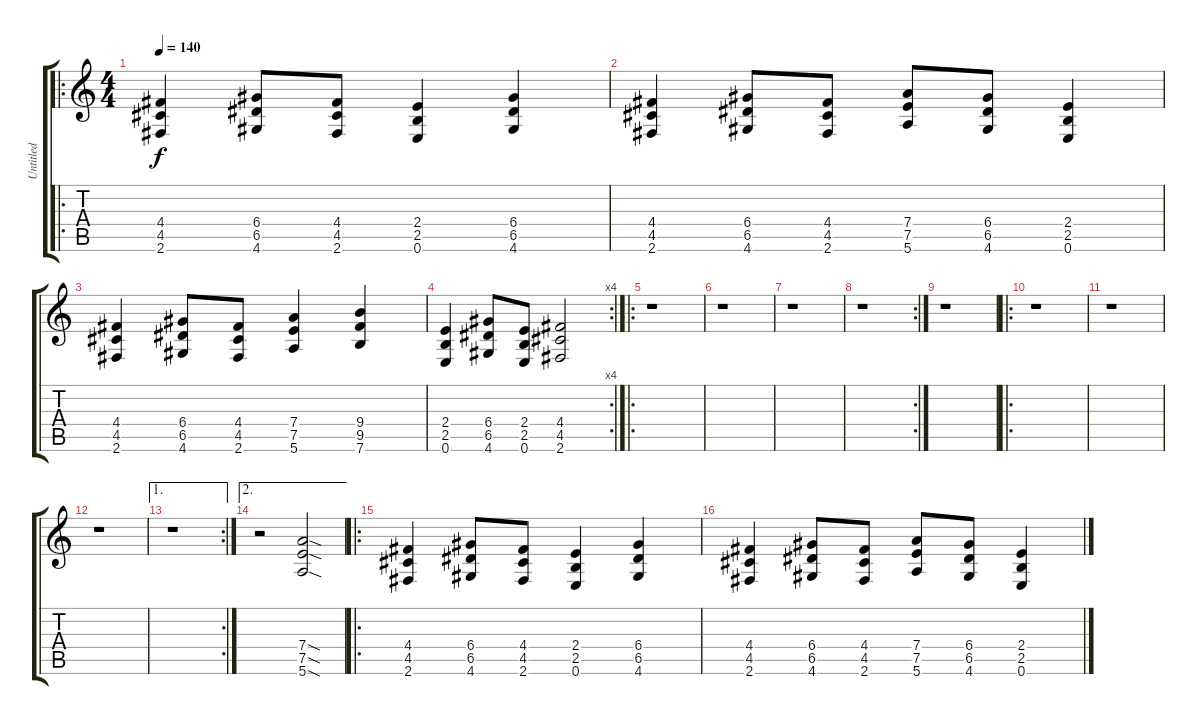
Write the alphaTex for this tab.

\track ("Untitled" "Untitled") {instrument distortionguitar}
\staff {score tabs}
\tuning (E4 B3 G3 D3 A2 E2) {hide}
\ro
\ts (4 4)
\tempo 140
\clef g2
\ks c
(4.4 4.5 2.6).4{dy f instrument distortionguitar} (6.4 6.5 4.6).8 (4.4 4.5 2.6).8 (2.4 2.5 0.6).4 (6.4 6.5 4.6).4 |
(4.4 4.5 2.6).4 (6.4 6.5 4.6).8 (4.4 4.5 2.6).8 (7.4 7.5 5.6).8 (6.4 6.5 4.6).8 (2.4 2.5 0.6).4 |
(4.4 4.5 2.6).4 (6.4 6.5 4.6).8 (4.4 4.5 2.6).8 (7.4 7.5 5.6).4 (9.4 9.5 7.6).4 |
\rc 4
(2.4 2.5 0.6).4 (6.4 6.5 4.6).8 (2.4 2.5 0.6).8 (4.4 4.5 2.6).2 |
\ro
r.1 |
r.1 |
r.1 |
\rc 2
r.1 |
r.1 |
\ro
r.1 |
r.1 |
r.1 |
\ae 1
\rc 2
r.1 |
\ae 2
r.2 (7.4{sod} 7.5{sod} 5.6{sod}).2 |
\ro
(4.4 4.5 2.6).4 (6.4 6.5 4.6).8 (4.4 4.5 2.6).8 (2.4 2.5 0.6).4 (6.4 6.5 4.6).4 |
(4.4 4.5 2.6).4 (6.4 6.5 4.6).8 (4.4 4.5 2.6).8 (7.4 7.5 5.6).8 (6.4 6.5 4.6).8 (2.4 2.5 0.6).4
